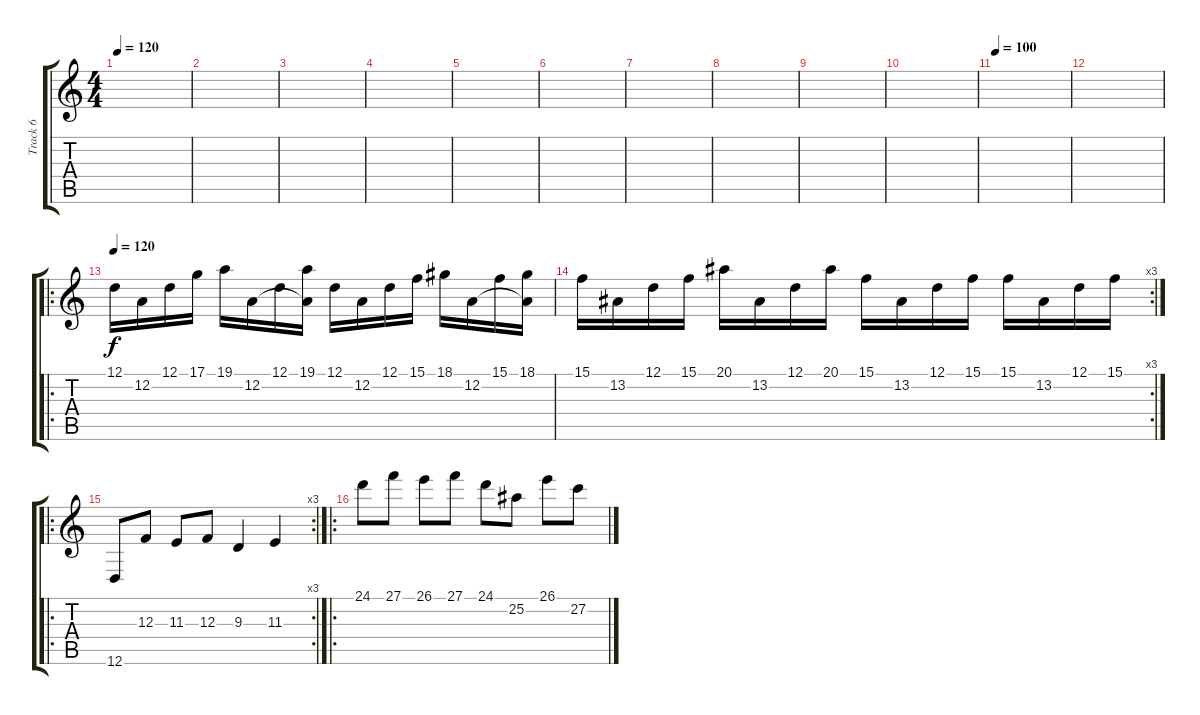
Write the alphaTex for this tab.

\track ("Track 6" "Track 6") {instrument tremolostrings}
\staff {score tabs}
\tuning (D4 A3 F3 C3 G2 D2) {hide}
\ts (4 4)
\tempo 120
\clef g2
\ks c
|
|
|
|
|
|
|
|
|
|
\tempo 100
|
|
\ro
\tempo 120
12.1.16 12.2.16 12.1.16 17.1.16 19.1.16 12.2.16 12.1.16 (19.1 12.2{t}).16 12.1.16 12.2.16 12.1.16 15.1.16 18.1.16 12.2.16 15.1.16 (18.1 12.2{t}).16 |
\rc 3
15.1.16 13.2.16 12.1.16 15.1.16 20.1.16 13.2.16 12.1.16 20.1.16 15.1.16 13.2.16 12.1.16 15.1.16 15.1.16 13.2.16 12.1.16 15.1.16 |
\ro
\rc 3
12.6.8 12.3.8 11.3.8 12.3.8 9.3.4 11.3.4 |
\ro
24.1.8{volume 13} 27.1.8 26.1.8 27.1.8 24.1.8 25.2.8 26.1.8 27.2.8
